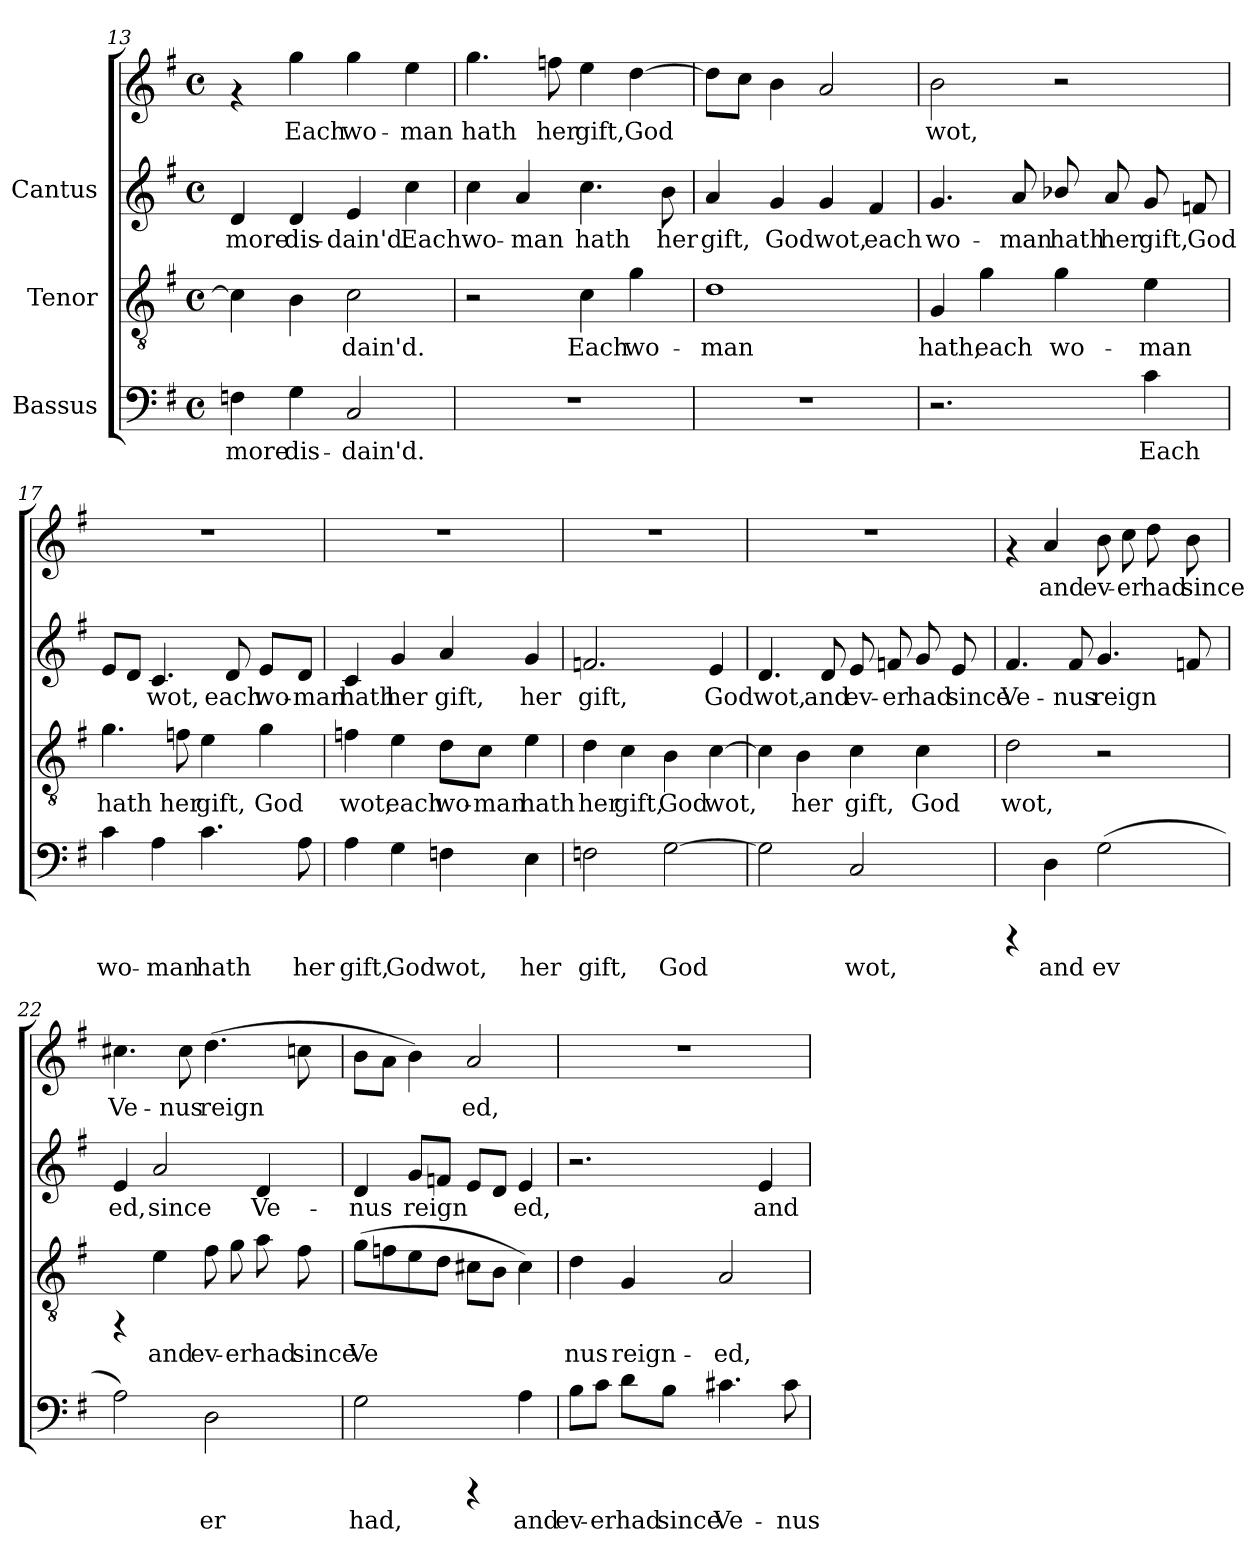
**kern	**text	**kern	**text	**kern	**text	**kern	**text
*part3	*part3	*part2	*part2	*part1	*part1	*part1	*part1
*staff4	*staff4	*staff3	*staff3	*staff2	*staff2	*staff1	*staff1
*I"Bassus	*	*I"Tenor	*	*I"Cantus	*	*	*
!!LO:PB:g=z
*clefF4	*	*clefGv2	*	*clefG2	*	*clefG2	*
*k[f#]	*	*k[f#]	*	*k[f#]	*	*k[f#]	*
*G:	*	*G:	*	*G:	*	*G:	*
*M4/4	*	*M4/4	*	*M4/4	*	*M4/4	*
*met(c)	*	*met(c)	*	*met(c)	*	*met(c)	*
=13	=13	=13	=13	=13	=13	=13	=13
!	!LO:LY:b:cj	!	!LO:LY:b:cj	!	!LO:LY:b:cj	!	!
4Fn\	more	4c\]	-	4d/	more	4rf	.
!	!LO:LY:b:cj	!	!LO:LY:b:cj	!	!LO:LY:b:cj	!	!LO:LY:b:cj
4G\	dis-	4B\	.	4d/	dis-	4gg\	Each
!	!LO:LY:b:cj	!	!LO:LY:b:cj	!	!LO:LY:b:cj	!	!LO:LY:b:cj
2C/	-dain'd.	2c\	dain'd.	4e/	-dain'd.	4gg\	wo-
!	!	!	!	!	!LO:LY:b:cj	!	!LO:LY:b:cj
.	.	.	.	4cc\	Each	4ee\	-man
=14	=14	=14	=14	=14	=14	=14	=14
!	!	!	!	!	!LO:LY:b:cj	!	!LO:LY:b:cj
1r	.	2r	.	4cc\	wo-	4.gg\	hath
!	!	!	!	!	!LO:LY:b:cj	!	!
.	.	.	.	4a/	-man	.	.
!	!	!	!	!	!	!	!LO:LY:b:cj
.	.	.	.	.	.	8ffn\	her
!	!	!	!LO:LY:b:cj	!	!LO:LY:b:cj	!	!LO:LY:b:cj
.	.	4c\	Each	4.cc\	hath	4ee\	gift,
!	!	!	!LO:LY:b:cj	!	!	!	!LO:LY:b:cj
.	.	4g\	wo-	.	.	[>4dd\	God
!	!	!	!	!	!LO:LY:b:cj	!	!
.	.	.	.	8b\	her	.	.
=15	=15	=15	=15	=15	=15	=15	=15
!	!	!	!LO:LY:b:cj	!	!LO:LY:b:cj	!	!
1r	.	1d	-man	4a/	gift,	8dd\L]	.
.	.	.	.	.	.	8cc\J	.
!	!	!	!	!	!LO:LY:b:cj	!	!
.	.	.	.	4g/	God	4b\	.
!	!	!	!	!	!LO:LY:b:cj	!	!
.	.	.	.	4g/	wot,	2a/	.
!	!	!	!	!	!LO:LY:b:cj	!	!
.	.	.	.	4f#/	each	.	.
=16	=16	=16	=16	=16	=16	=16	=16
!	!	!	!LO:LY:b:cj	!	!LO:LY:b:cj	!	!LO:LY:b:cj
2.r	.	4G/	hath,	4.g/	wo-	2b\	wot,
!	!	!	!LO:LY:b:cj	!	!	!	!
.	.	4g\	each	.	.	.	.
!	!	!	!	!	!LO:LY:b:cj	!	!
.	.	.	.	8a/	-man	.	.
!	!	!	!LO:LY:b:cj	!	!LO:LY:b:cj	!	!
.	.	4g\	wo-	8b-X/	hath	2r	.
!	!	!	!	!	!LO:LY:b:cj	!	!
.	.	.	.	8a/	her	.	.
!	!LO:LY:b:cj	!	!LO:LY:b:cj	!	!LO:LY:b:cj	!	!
4c\	Each	4e\	-man	8g/	gift,	.	.
!	!	!	!	!	!LO:LY:b:cj	!	!
.	.	.	.	8fn/	God	.	.
!!LO:LB:g=z
=17	=17	=17	=17	=17	=17	=17	=17
!	!LO:LY:b:cj	!	!LO:LY:b:cj	!	!LO:LY:b:cj	!	!
4c\	wo-	4.g\	hath	8e/L	.	1r	.
!	!	!	!	!	!LO:LY:b:cj	!	!
.	.	.	.	8d/J	.	.	.
!	!LO:LY:b:cj	!	!	!	!LO:LY:b:cj	!	!
4A\	-man	.	.	4.c/	wot,	.	.
!	!	!	!LO:LY:b:cj	!	!	!	!
.	.	8fn\	her	.	.	.	.
!	!LO:LY:b:cj	!	!LO:LY:b:cj	!	!	!	!
4.c\	hath	4e\	gift,	.	.	.	.
!	!	!	!	!	!LO:LY:b:cj	!	!
.	.	.	.	8d/	each	.	.
!	!	!	!LO:LY:b:cj	!	!LO:LY:b:cj	!	!
.	.	4g\	God	8e/L	wo-	.	.
!	!LO:LY:b:cj	!	!	!	!LO:LY:b:cj	!	!
8A\	her	.	.	8d/J	-man	.	.
=18	=18	=18	=18	=18	=18	=18	=18
!	!LO:LY:b:cj	!	!LO:LY:b:cj	!	!LO:LY:b:cj	!	!
4A\	gift,	4fn\	wot,	4c/	hath	1r	.
!	!LO:LY:b:cj	!	!LO:LY:b:cj	!	!LO:LY:b:cj	!	!
4G\	God	4e\	each	4g/	her	.	.
!	!LO:LY:b:cj	!	!LO:LY:b:cj	!	!LO:LY:b:cj	!	!
4Fn\	wot,	8d\L	wo-	4a/	gift,	.	.
!	!	!	!LO:LY:b:cj	!	!	!	!
.	.	8c\J	-man	.	.	.	.
!	!LO:LY:b:cj	!	!LO:LY:b:cj	!	!LO:LY:b:cj	!	!
4E\	her	4e\	hath	4g/	her	.	.
=19	=19	=19	=19	=19	=19	=19	=19
!	!LO:LY:b:cj	!	!LO:LY:b:cj	!	!LO:LY:b:cj	!	!
2Fn\	gift,	4d\	her	2.fn/	gift,	1r	.
!	!	!	!LO:LY:b:cj	!	!	!	!
.	.	4c\	gift,	.	.	.	.
!	!LO:LY:b:cj	!	!LO:LY:b:cj	!	!	!	!
[>2G\	God	4B\	God	.	.	.	.
!	!	!	!LO:LY:b:cj	!	!LO:LY:b:cj	!	!
.	.	[>4c\	wot,	4e/	God	.	.
=20	=20	=20	=20	=20	=20	=20	=20
!	!LO:LY:b:cj	!	!LO:LY:b:cj	!	!LO:LY:b:cj	!	!
2G\]	.	4c\]	.	4.d/	wot,	1r	.
!	!	!	!LO:LY:b:cj	!	!	!	!
.	.	4B\	her	.	.	.	.
!	!	!	!	!	!LO:LY:b:cj	!	!
.	.	.	.	8d/	and	.	.
!	!LO:LY:b:cj	!	!LO:LY:b:cj	!	!LO:LY:b:cj	!	!
2C/	wot,	4c\	gift,	8e/	ev-	.	.
!	!	!	!	!	!LO:LY:b:cj	!	!
.	.	.	.	8fn/	-er	.	.
!	!	!	!LO:LY:b:cj	!	!LO:LY:b:cj	!	!
.	.	4c\	God	8g/	had	.	.
!	!	!	!	!	!LO:LY:b:cj	!	!
.	.	.	.	8e/	since	.	.
!!LO:LB:g=z
=21	=21	=21	=21	=21	=21	=21	=21
!	!	!	!LO:LY:b:cj	!	!LO:LY:b:cj	!	!
4rCCC	.	2d\	wot,	4.f#/	Ve-	4rf	.
!	!LO:LY:b:cj	!	!	!	!	!	!LO:LY:b:cj
4D\	and	.	.	.	.	4a/	and
!	!	!	!	!	!LO:LY:b:cj	!	!
.	.	.	.	8f#/	-nus	.	.
!	!LO:LY:b:cj	!	!	!	!LO:LY:b:cj	!	!LO:LY:b:cj
(>2G\	ev-	2r	.	4.g/	reign-	8b\	ev-
!	!	!	!	!	!	!	!LO:LY:b:cj
.	.	.	.	.	.	8cc\	-er
!	!	!	!	!	!	!	!LO:LY:b:cj
.	.	.	.	.	.	8dd\	had
!	!	!	!	!	!LO:LY:b:cj	!	!LO:LY:b:cj
.	.	.	.	8fn/	--	8b\	since
=22	=22	=22	=22	=22	=22	=22	=22
!	!LO:LY:b:cj	!	!	!	!LO:LY:b:cj	!	!LO:LY:b:cj
2A\)	-	4rFF	.	4e/	-ed,	4.cc#X\	-Ve-
!	!	!	!LO:LY:b:cj	!	!LO:LY:b:cj	!	!
.	.	4e\	and	2a/	since	.	.
!	!	!	!	!	!	!	!LO:LY:b:cj
.	.	.	.	.	.	8cc#\	-nus
!	!LO:LY:b:cj	!	!LO:LY:b:cj	!	!	!	!LO:LY:b:cj
2D\	er	8f#\	ev-	.	.	(>4.dd\	reign-
!	!	!	!LO:LY:b:cj	!	!	!	!
.	.	8g\	-er	.	.	.	.
!	!	!	!LO:LY:b:cj	!	!LO:LY:b:cj	!	!
.	.	8a\	had	4d/	Ve-	.	.
!	!	!	!LO:LY:b:cj	!	!	!	!LO:LY:b:cj
.	.	8f#\	since	.	.	8ccn\	--
=23	=23	=23	=23	=23	=23	=23	=23
!	!LO:LY:b:cj	!	!LO:LY:b:cj	!	!LO:LY:b:cj	!	!LO:LY:b:cj
2G\	had,	(>8g\L	Ve-	4d/	nus	8b\L	-
!	!	!	!LO:LY:b:cj	!	!	!	!LO:LY:b:cj
.	.	8fn\	--	.	.	8a\J	.
!	!	!	!LO:LY:b:cj	!	!LO:LY:b:cj	!	!LO:LY:b:cj
.	.	8e\	--	8g/L	reign-	4b\)	.
!	!	!	!LO:LY:b:cj	!	!LO:LY:b:cj	!	!
.	.	8d\J	--	8fn/J	-	.	.
!	!	!	!LO:LY:b:cj	!	!LO:LY:b:cj	!	!LO:LY:b:cj
4rCCC	.	8c#X\L	--	8e/L	.	2a/	ed,
!	!	!	!LO:LY:b:cj	!	!LO:LY:b:cj	!	!
.	.	8B\J	--	8d/J	.	.	.
!	!LO:LY:b:cj	!	!LO:LY:b:cj	!	!LO:LY:b:cj	!	!
4A\	and	4c#\)	--	4e/	ed,	.	.
!!LO:LB:g=z
=24	=24	=24	=24	=24	=24	=24	=24
!	!LO:LY:b:cj	!	!LO:LY:b:cj	!	!	!	!
8B\L	ev-	4d\	-nus	2.r	.	1r	.
!	!LO:LY:b:cj	!	!	!	!	!	!
8c\J	-er	.	.	.	.	.	.
!	!LO:LY:b:cj	!	!LO:LY:b:cj	!	!	!	!
8d\L	had	4G/	reign-	.	.	.	.
!	!LO:LY:b:cj	!	!	!	!	!	!
8B\J	since	.	.	.	.	.	.
!	!LO:LY:b:cj	!	!LO:LY:b:cj	!	!	!	!
4.c#X\	Ve-	2A/	-ed,	.	.	.	.
!	!	!	!	!	!LO:LY:b:cj	!	!
.	.	.	.	4e/	and	.	.
!	!LO:LY:b:cj	!	!	!	!	!	!
8c#\	-nus	.	.	.	.	.	.
=	=	=	=	=	=	=	=
*-	*-	*-	*-	*-	*-	*-	*-
